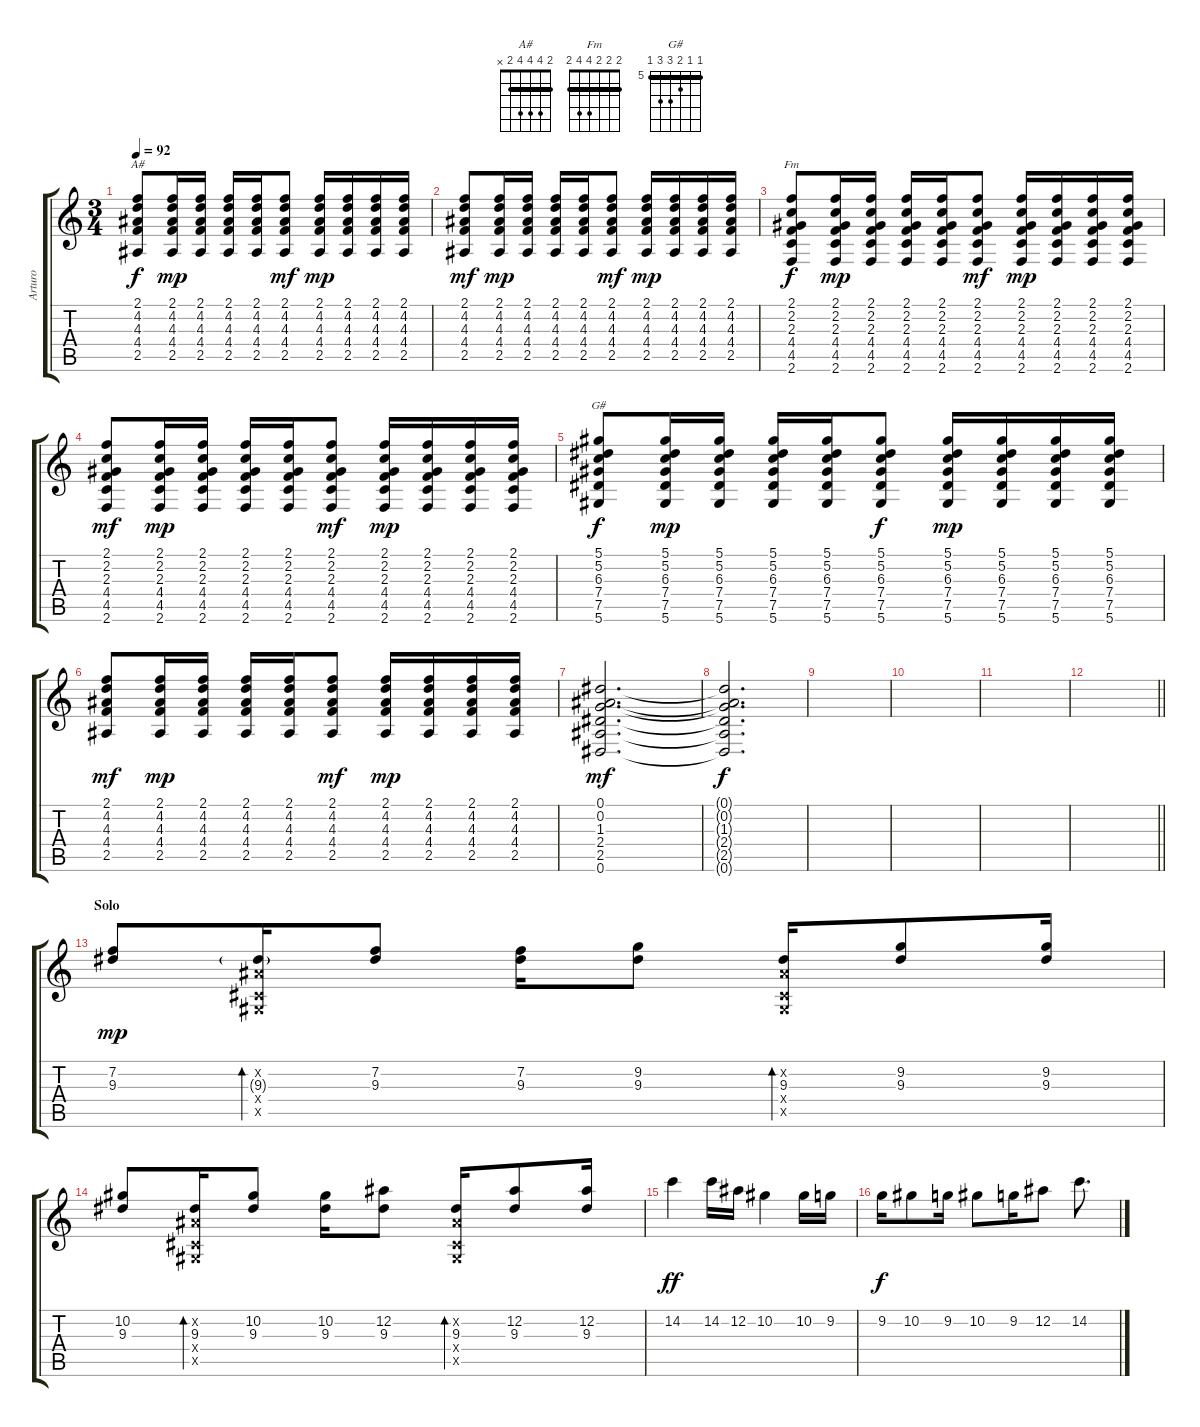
\track ("Arturo" "Arturo") {instrument electricguitarjazz}
\staff {score tabs}
\tuning (Eb4 Bb3 Gb3 Db3 Ab2 Eb2) {hide}
\chord ("A#" 2 4 4 4 2 x) {barre 2}
\chord ("Fm" 2 2 2 4 4 2) {barre 2}
\chord ("G#" 5 5 6 7 7 5) {firstfret 5 barre 5}
\ts (3 4)
\tempo 92
\clef g2
\ks c
(2.1 4.2 4.3 4.4 2.5).8{ch "A#" dy f} (2.1 4.2 4.3 4.4 2.5).16{dy mp} (2.1 4.2 4.3 4.4 2.5).16 (2.1 4.2 4.3 4.4 2.5).16 (2.1 4.2 4.3 4.4 2.5).16 (2.1 4.2 4.3 4.4 2.5).8{dy mf} (2.1 4.2 4.3 4.4 2.5).16{dy mp} (2.1 4.2 4.3 4.4 2.5).16 (2.1 4.2 4.3 4.4 2.5).16 (2.1 4.2 4.3 4.4 2.5).16 |
(2.1 4.2 4.3 4.4 2.5).8{dy mf} (2.1 4.2 4.3 4.4 2.5).16{dy mp} (2.1 4.2 4.3 4.4 2.5).16 (2.1 4.2 4.3 4.4 2.5).16 (2.1 4.2 4.3 4.4 2.5).16 (2.1 4.2 4.3 4.4 2.5).8{dy mf} (2.1 4.2 4.3 4.4 2.5).16{dy mp} (2.1 4.2 4.3 4.4 2.5).16 (2.1 4.2 4.3 4.4 2.5).16 (2.1 4.2 4.3 4.4 2.5).16 |
(2.1 2.2 2.3 4.4 4.5 2.6).8{ch "Fm" dy f} (2.1 2.2 2.3 4.4 4.5 2.6).16{dy mp} (2.1 2.2 2.3 4.4 4.5 2.6).16 (2.1 2.2 2.3 4.4 4.5 2.6).16 (2.1 2.2 2.3 4.4 4.5 2.6).16 (2.1 2.2 2.3 4.4 4.5 2.6).8{dy mf} (2.1 2.2 2.3 4.4 4.5 2.6).16{dy mp} (2.1 2.2 2.3 4.4 4.5 2.6).16 (2.1 2.2 2.3 4.4 4.5 2.6).16 (2.1 2.2 2.3 4.4 4.5 2.6).16 |
(2.1 2.2 2.3 4.4 4.5 2.6).8{dy mf} (2.1 2.2 2.3 4.4 4.5 2.6).16{dy mp} (2.1 2.2 2.3 4.4 4.5 2.6).16 (2.1 2.2 2.3 4.4 4.5 2.6).16 (2.1 2.2 2.3 4.4 4.5 2.6).16 (2.1 2.2 2.3 4.4 4.5 2.6).8{dy mf} (2.1 2.2 2.3 4.4 4.5 2.6).16{dy mp} (2.1 2.2 2.3 4.4 4.5 2.6).16 (2.1 2.2 2.3 4.4 4.5 2.6).16 (2.1 2.2 2.3 4.4 4.5 2.6).16 |
(5.1 5.2 6.3 7.4 7.5 5.6).8{ch "G#" dy f} (5.1 5.2 6.3 7.4 7.5 5.6).16{dy mp} (5.1 5.2 6.3 7.4 7.5 5.6).16 (5.1 5.2 6.3 7.4 7.5 5.6).16 (5.1 5.2 6.3 7.4 7.5 5.6).16 (5.1 5.2 6.3 7.4 7.5 5.6).8{dy f} (5.1 5.2 6.3 7.4 7.5 5.6).16{dy mp} (5.1 5.2 6.3 7.4 7.5 5.6).16 (5.1 5.2 6.3 7.4 7.5 5.6).16 (5.1 5.2 6.3 7.4 7.5 5.6).16 |
(2.1 4.2 4.3 4.4 2.5).8{dy mf} (2.1 4.2 4.3 4.4 2.5).16{dy mp} (2.1 4.2 4.3 4.4 2.5).16 (2.1 4.2 4.3 4.4 2.5).16 (2.1 4.2 4.3 4.4 2.5).16 (2.1 4.2 4.3 4.4 2.5).8{dy mf} (2.1 4.2 4.3 4.4 2.5).16{dy mp} (2.1 4.2 4.3 4.4 2.5).16 (2.1 4.2 4.3 4.4 2.5).16 (2.1 4.2 4.3 4.4 2.5).16 |
(0.1 0.2 1.3 2.4 2.5 0.6).2{d dy mf} |
(0.1{t} 0.2{t} 1.3{t} 2.4{t} 2.5{t} 0.6{t}).2{d dy f} |
|
|
|
\barLineRight lightlight
|
\section ("" "Solo")
(7.2 9.3).8{dy mp volume 11 instrument distortionguitar} (0.2{x} 9.3{g} 0.4{x} 0.5{x}).16{bd 60} (7.2 9.3).8 (7.2 9.3).16 (9.2 9.3).8 (0.2{x} 9.3 0.4{x} 0.5{x}).16{bd 60} (9.2 9.3).8 (9.2 9.3).16 |
(10.2 9.3).8 (0.2{x} 9.3 0.4{x} 0.5{x}).16{bd 60} (10.2 9.3).8 (10.2 9.3).16 (12.2 9.3).8 (0.2{x} 9.3 0.4{x} 0.5{x}).16{bd 60} (12.2 9.3).8 (12.2 9.3).16 |
14.2.4{dy ff} 14.2.16 12.2.16 10.2.4 10.2.16 9.2.16 |
9.2.16{dy f} 10.2.8 9.2.16 10.2.8 9.2.16 12.2.8 14.2.8{d}
